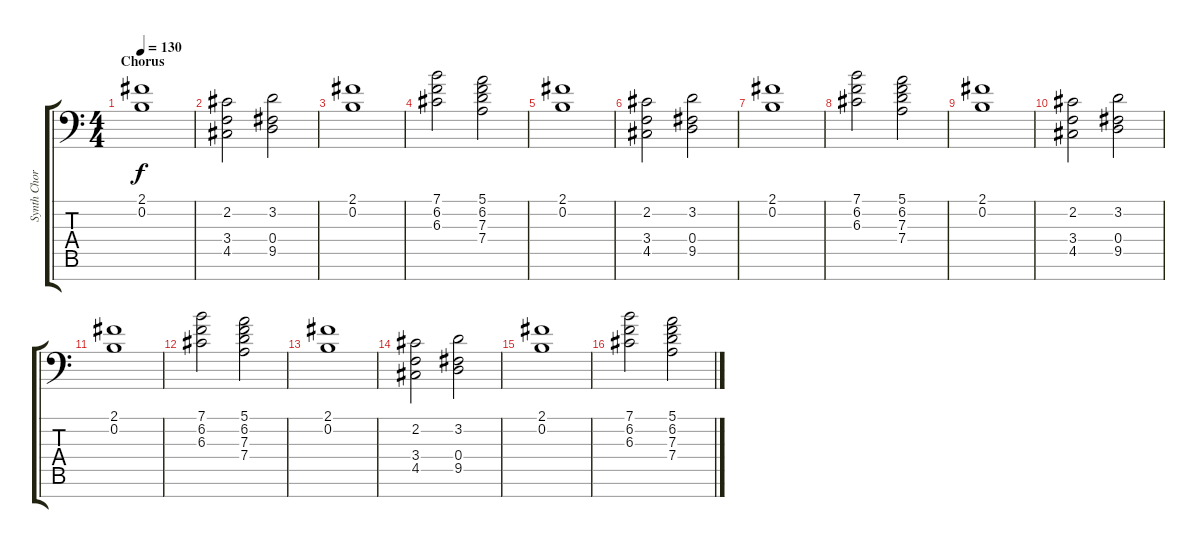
\track ("Synth Chorus + C-part" "Synth Chor") {instrument pad2warm}
\staff {score tabs}
\tuning (E4 B3 G3 D3 A2 E2 C-1) {hide}
\ts (4 4)
\section ("" "Chorus")
\tempo 130
\clef f4
\ks c
(2.1 0.2).1{dy f} |
(2.2 3.4 4.5).2 (3.2 0.4 9.5).2 |
(2.1 0.2).1 |
(7.1 6.2 6.3).2 (5.1 6.2 7.3 7.4).2 |
(2.1 0.2).1 |
(2.2 3.4 4.5).2 (3.2 0.4 9.5).2 |
(2.1 0.2).1 |
(7.1 6.2 6.3).2 (5.1 6.2 7.3 7.4).2 |
(2.1 0.2).1 |
(2.2 3.4 4.5).2 (3.2 0.4 9.5).2 |
(2.1 0.2).1 |
(7.1 6.2 6.3).2 (5.1 6.2 7.3 7.4).2 |
(2.1 0.2).1 |
(2.2 3.4 4.5).2 (3.2 0.4 9.5).2 |
(2.1 0.2).1 |
(7.1 6.2 6.3).2 (5.1 6.2 7.3 7.4).2
